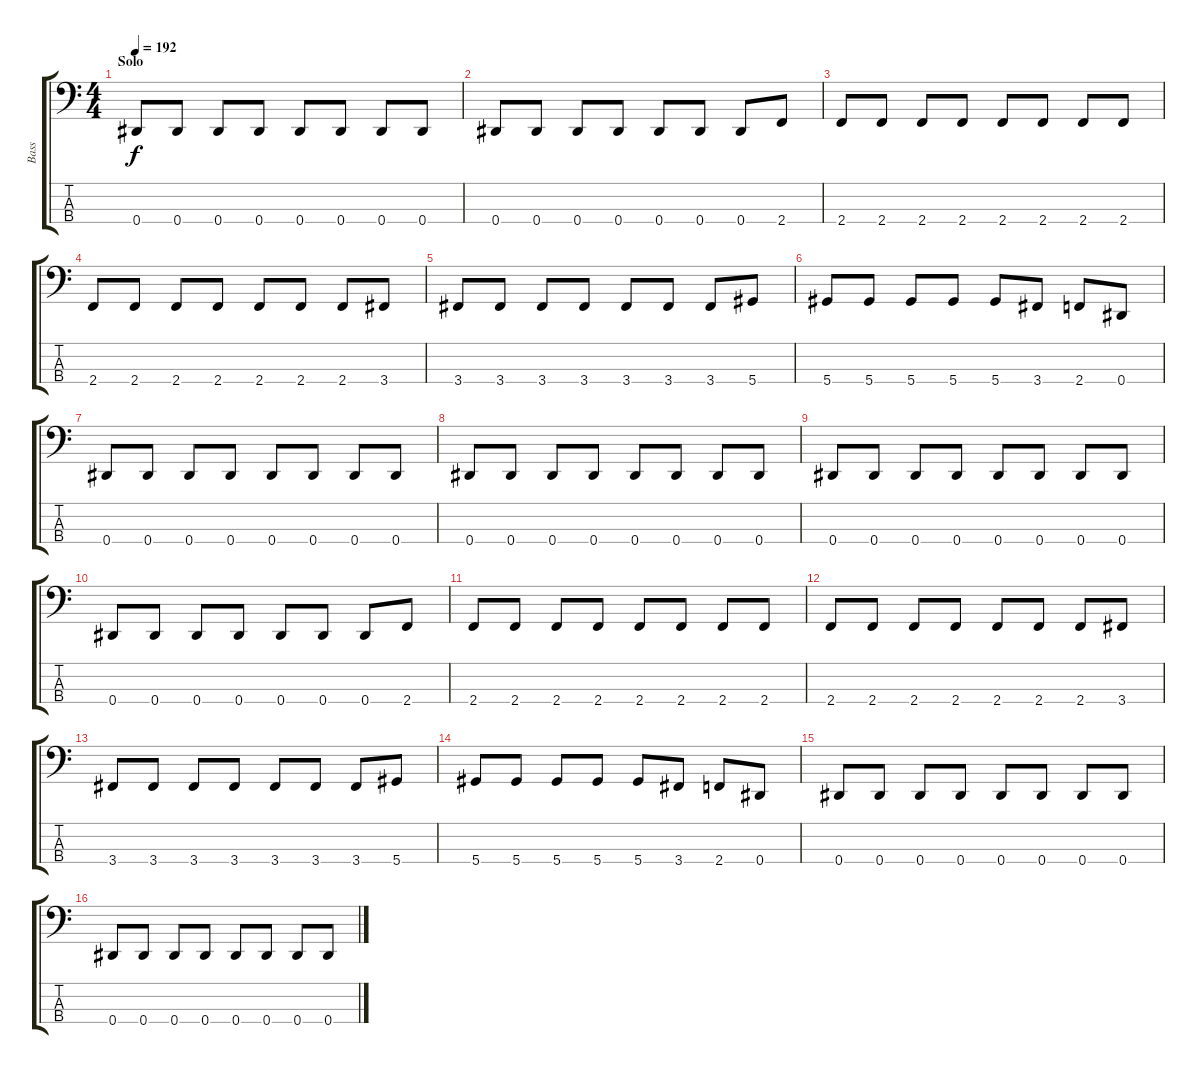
\track ("Bass" "Bass") {instrument electricbasspick}
\staff {score tabs}
\tuning (Gb2 Db2 Ab1 Eb1) {hide}
\ts (4 4)
\section ("" "Solo")
\tempo 192
\clef f4
\ks c
0.4.8{dy f} 0.4.8 0.4.8 0.4.8 0.4.8 0.4.8 0.4.8 0.4.8 |
0.4.8 0.4.8 0.4.8 0.4.8 0.4.8 0.4.8 0.4.8 2.4.8 |
2.4.8 2.4.8 2.4.8 2.4.8 2.4.8 2.4.8 2.4.8 2.4.8 |
2.4.8 2.4.8 2.4.8 2.4.8 2.4.8 2.4.8 2.4.8 3.4.8 |
3.4.8 3.4.8 3.4.8 3.4.8 3.4.8 3.4.8 3.4.8 5.4.8 |
5.4.8 5.4.8 5.4.8 5.4.8 5.4.8 3.4.8 2.4.8 0.4.8 |
0.4.8 0.4.8 0.4.8 0.4.8 0.4.8 0.4.8 0.4.8 0.4.8 |
0.4.8 0.4.8 0.4.8 0.4.8 0.4.8 0.4.8 0.4.8 0.4.8 |
0.4.8 0.4.8 0.4.8 0.4.8 0.4.8 0.4.8 0.4.8 0.4.8 |
0.4.8 0.4.8 0.4.8 0.4.8 0.4.8 0.4.8 0.4.8 2.4.8 |
2.4.8 2.4.8 2.4.8 2.4.8 2.4.8 2.4.8 2.4.8 2.4.8 |
2.4.8 2.4.8 2.4.8 2.4.8 2.4.8 2.4.8 2.4.8 3.4.8 |
3.4.8 3.4.8 3.4.8 3.4.8 3.4.8 3.4.8 3.4.8 5.4.8 |
5.4.8 5.4.8 5.4.8 5.4.8 5.4.8 3.4.8 2.4.8 0.4.8 |
0.4.8 0.4.8 0.4.8 0.4.8 0.4.8 0.4.8 0.4.8 0.4.8 |
0.4.8 0.4.8 0.4.8 0.4.8 0.4.8 0.4.8 0.4.8 0.4.8
